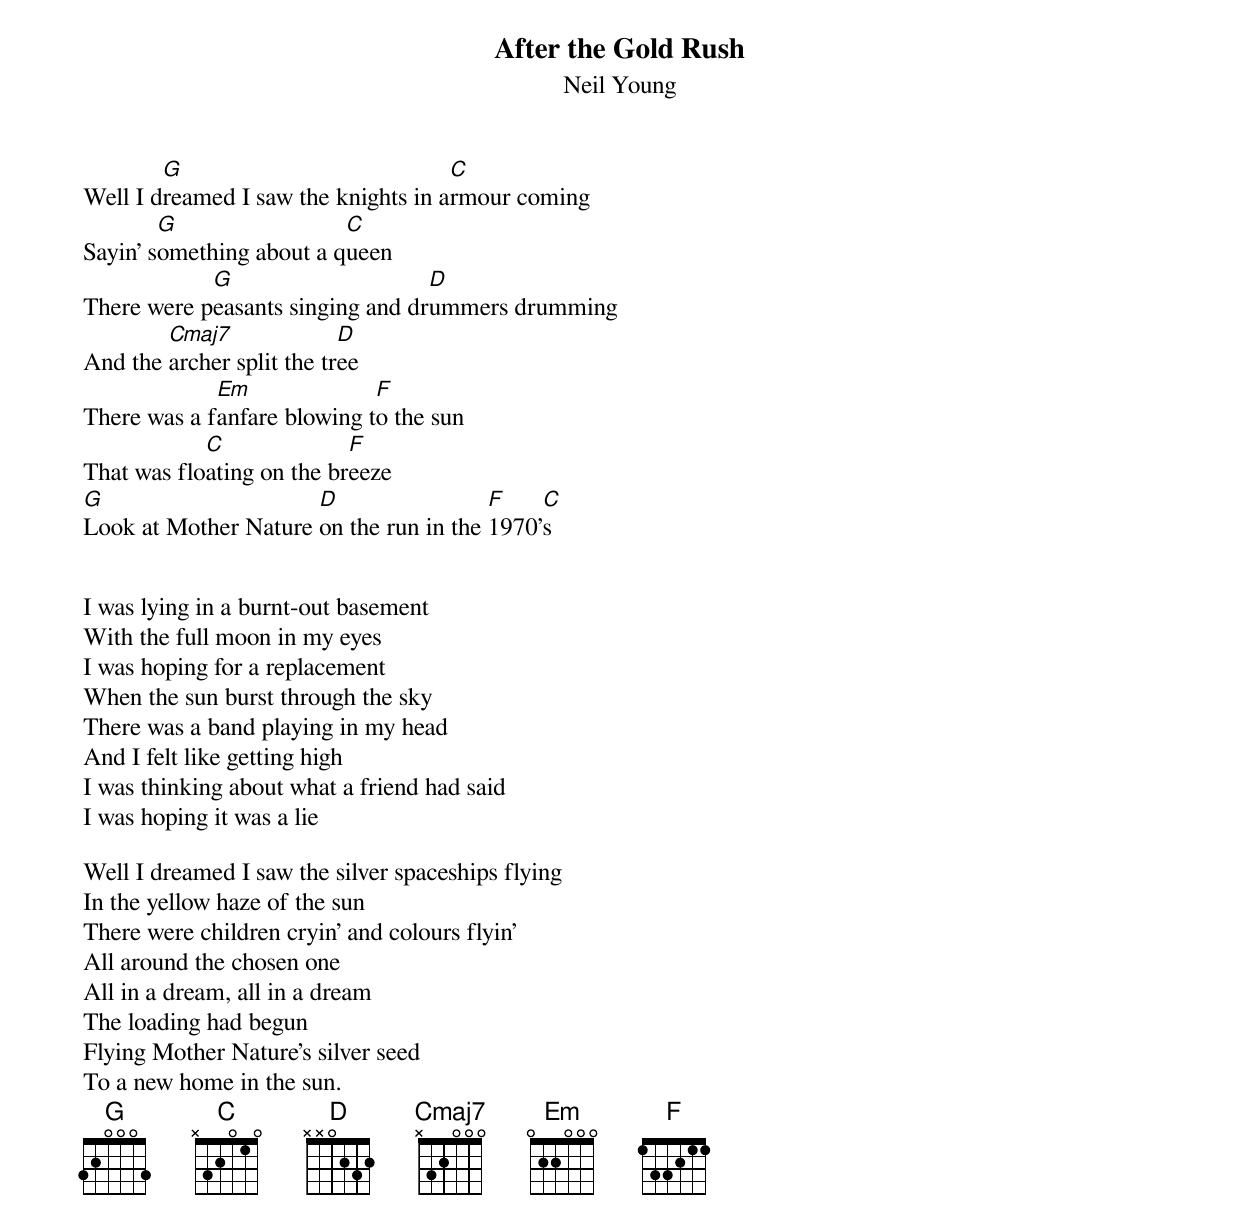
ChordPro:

{title:After the Gold Rush}
{subtitle:Neil Young}
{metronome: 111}
Well I d[G]reamed I saw the knights in a[C]rmour coming
Sayin' s[G]omething about a q[C]ueen
There were p[G]easants singing and dr[D]ummers drumming
And the [Cmaj7]archer split the tr[D]ee
There was a f[Em]anfare blowing t[F]o the sun
That was flo[C]ating on the br[F]eeze
[G]Look at Mother Nature [D]on the run in the [F]1970'[C]s


I was lying in a burnt-out basement
With the full moon in my eyes
I was hoping for a replacement
When the sun burst through the sky
There was a band playing in my head
And I felt like getting high
I was thinking about what a friend had said
I was hoping it was a lie

Well I dreamed I saw the silver spaceships flying
In the yellow haze of the sun
There were children cryin' and colours flyin'
All around the chosen one
All in a dream, all in a dream
The loading had begun
Flying Mother Nature's silver seed
To a new home in the sun.
